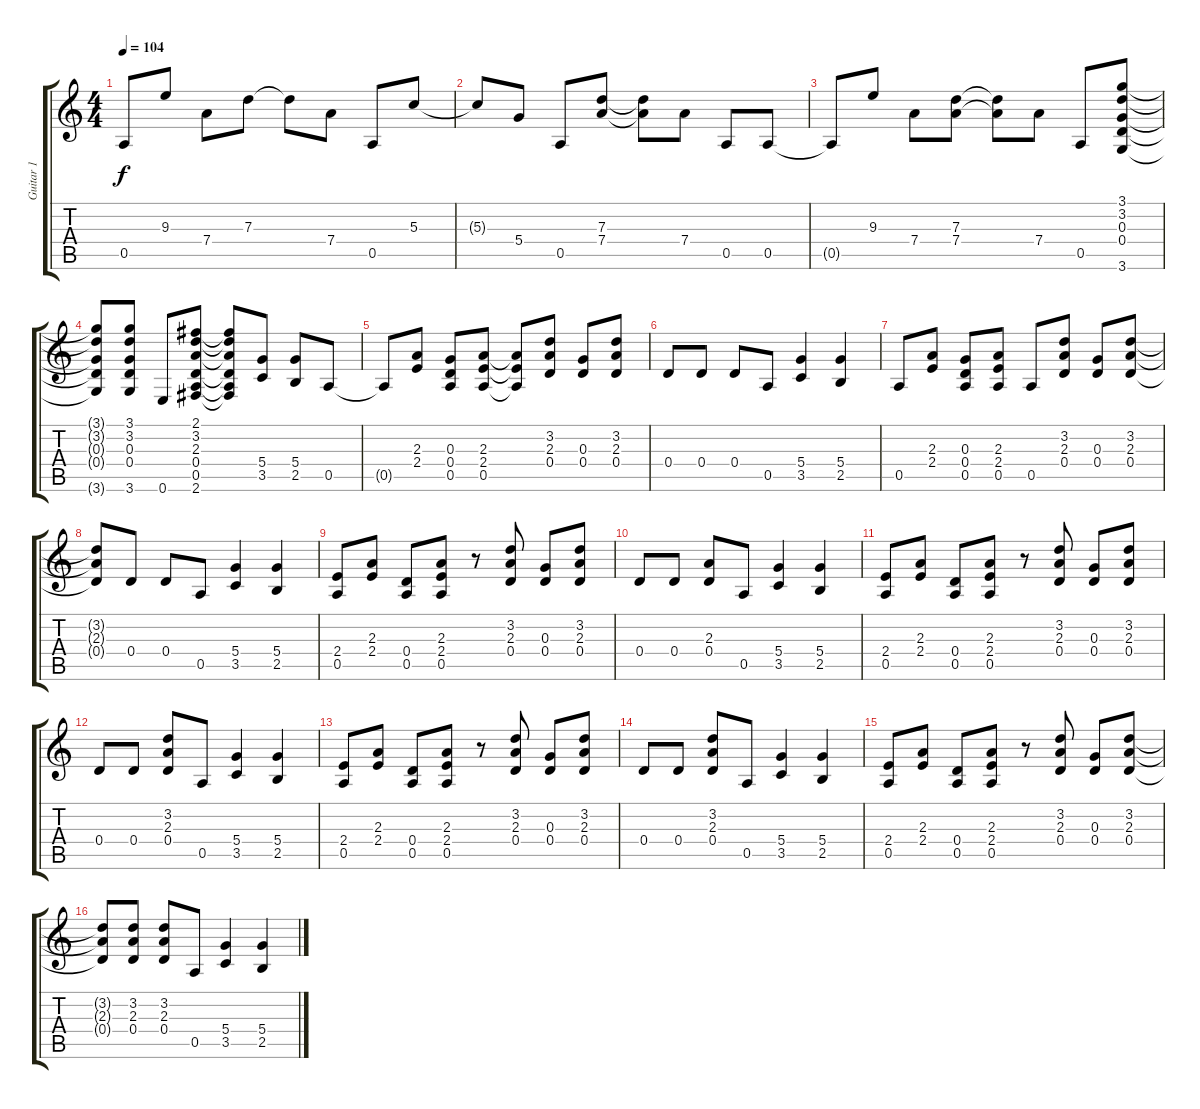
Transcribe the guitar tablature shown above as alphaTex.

\track ("Guitar 1" "Guitar 1") {instrument overdrivenguitar}
\staff {score tabs}
\tuning (E4 B3 G3 D3 A2 E2) {hide}
\ts (4 4)
\tempo 104
\clef g2
\ks c
0.5.8{dy f} 9.3.8 7.4.8 7.3.8 7.3{t}.8 7.4.8 0.5.8 5.3.8 |
5.3{t}.8 5.4.8 0.5.8 (7.3 7.4).8 (7.3{t} 7.4{t}).8 7.4.8 0.5.8 0.5.8 |
0.5{t}.8 9.3.8 7.4.8 (7.3 7.4).8 (7.3{t} 7.4{t}).8 7.4.8 0.5.8 (3.1 3.2 0.3 0.4 3.6).8 |
(3.1{t} 3.2{t} 0.3{t} 0.4{t} 3.6{t}).8 (3.1 3.2 0.3 0.4 3.6).8 0.6.8 (2.1 3.2 2.3 0.4 0.5 2.6).8 (2.1{t} 3.2{t} 2.3{t} 0.4{t} 0.5{t} 2.6{t}).8 (5.4 3.5).8 (5.4 2.5).8 0.5.8 |
0.5{t}.8 (2.3 2.4).8 (0.3 0.4 0.5).8 (2.3 2.4 0.5).8 (2.3{t} 2.4{t} 0.5{t}).8 (3.2 2.3 0.4).8 (0.3 0.4).8 (3.2 2.3 0.4).8 |
0.4.8 0.4.8 0.4.8 0.5.8 (5.4 3.5).4 (5.4 2.5).4 |
0.5.8 (2.3 2.4).8 (0.3 0.4 0.5).8 (2.3 2.4 0.5).8 0.5.8 (3.2 2.3 0.4).8 (0.3 0.4).8 (3.2 2.3 0.4).8 |
(3.2{t} 2.3{t} 0.4{t}).8 0.4.8 0.4.8 0.5.8 (5.4 3.5).4 (5.4 2.5).4 |
(2.4 0.5).8 (2.3 2.4).8 (0.4 0.5).8 (2.3 2.4 0.5).8 r.8 (3.2 2.3 0.4).8 (0.3 0.4).8 (3.2 2.3 0.4).8 |
0.4.8 0.4.8 (2.3 0.4).8 0.5.8 (5.4 3.5).4 (5.4 2.5).4 |
(2.4 0.5).8 (2.3 2.4).8 (0.4 0.5).8 (2.3 2.4 0.5).8 r.8 (3.2 2.3 0.4).8 (0.3 0.4).8 (3.2 2.3 0.4).8 |
0.4.8 0.4.8 (3.2 2.3 0.4).8 0.5.8 (5.4 3.5).4 (5.4 2.5).4 |
(2.4 0.5).8 (2.3 2.4).8 (0.4 0.5).8 (2.3 2.4 0.5).8 r.8 (3.2 2.3 0.4).8 (0.3 0.4).8 (3.2 2.3 0.4).8 |
0.4.8 0.4.8 (3.2 2.3 0.4).8 0.5.8 (5.4 3.5).4 (5.4 2.5).4 |
(2.4 0.5).8 (2.3 2.4).8 (0.4 0.5).8 (2.3 2.4 0.5).8 r.8 (3.2 2.3 0.4).8 (0.3 0.4).8 (3.2 2.3 0.4).8 |
(3.2{t} 2.3{t} 0.4{t}).8 (3.2 2.3 0.4).8 (3.2 2.3 0.4).8 0.5.8 (5.4 3.5).4 (5.4 2.5).4
